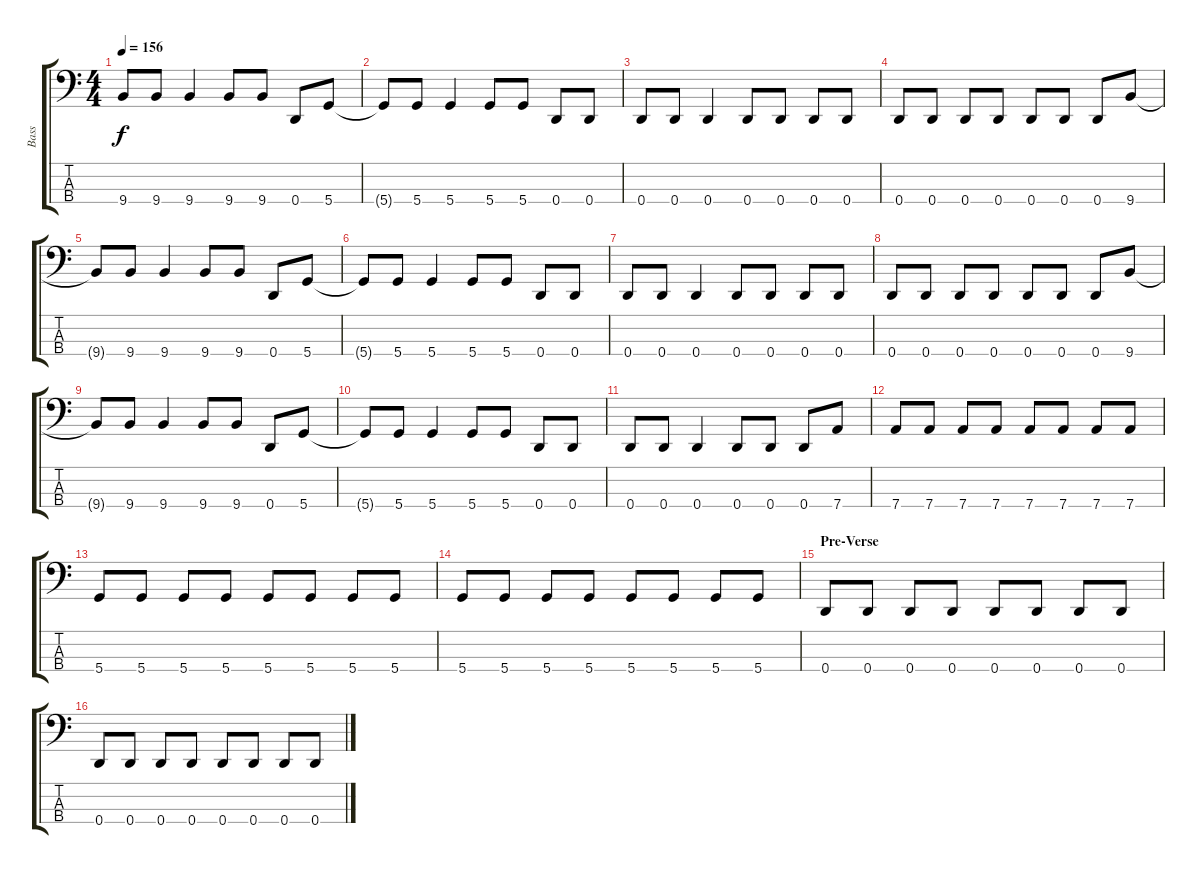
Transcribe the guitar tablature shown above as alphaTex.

\track ("Bass" "Bass") {instrument electricbassfinger}
\staff {score tabs}
\tuning (G2 D2 A1 D1) {hide}
\ts (4 4)
\tempo 156
\clef f4
\ks c
9.4{t}.8{dy f} 9.4.8 9.4.4 9.4.8 9.4.8 0.4.8 5.4.8 |
5.4{t}.8 5.4.8 5.4.4 5.4.8 5.4.8 0.4.8 0.4.8 |
0.4.8 0.4.8 0.4.4 0.4.8 0.4.8 0.4.8 0.4.8 |
0.4.8 0.4.8 0.4.8 0.4.8 0.4.8 0.4.8 0.4.8 9.4.8 |
9.4{t}.8 9.4.8 9.4.4 9.4.8 9.4.8 0.4.8 5.4.8 |
5.4{t}.8 5.4.8 5.4.4 5.4.8 5.4.8 0.4.8 0.4.8 |
0.4.8 0.4.8 0.4.4 0.4.8 0.4.8 0.4.8 0.4.8 |
0.4.8 0.4.8 0.4.8 0.4.8 0.4.8 0.4.8 0.4.8 9.4.8 |
9.4{t}.8 9.4.8 9.4.4 9.4.8 9.4.8 0.4.8 5.4.8 |
5.4{t}.8 5.4.8 5.4.4 5.4.8 5.4.8 0.4.8 0.4.8 |
0.4.8 0.4.8 0.4.4 0.4.8 0.4.8 0.4.8 7.4.8 |
7.4.8 7.4.8 7.4.8 7.4.8 7.4.8 7.4.8 7.4.8 7.4.8 |
5.4.8 5.4.8 5.4.8 5.4.8 5.4.8 5.4.8 5.4.8 5.4.8 |
5.4.8 5.4.8 5.4.8 5.4.8 5.4.8 5.4.8 5.4.8 5.4.8 |
\section ("" "Pre-Verse")
0.4.8 0.4.8 0.4.8 0.4.8 0.4.8 0.4.8 0.4.8 0.4.8 |
0.4.8 0.4.8 0.4.8 0.4.8 0.4.8 0.4.8 0.4.8 0.4.8
